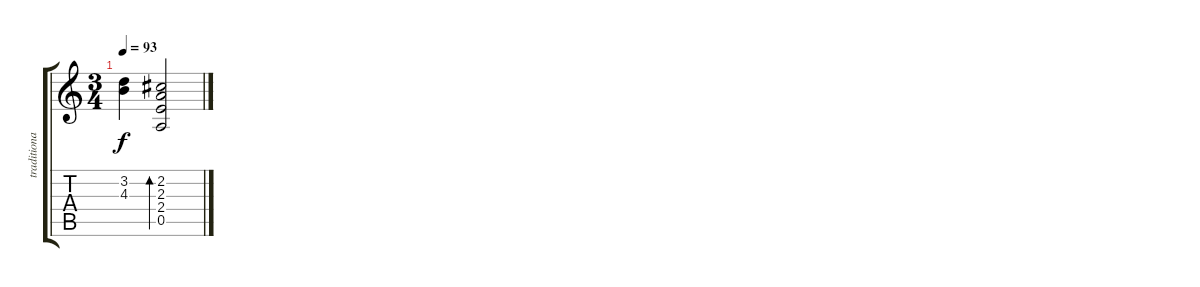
\track ("traditional hymn" "traditiona") {instrument acousticguitarnylon}
\staff {score tabs}
\tuning (E4 B3 G3 D3 A2 E2) {hide}
\ts (3 4)
\tempo 93
\clef g2
\ks c
(3.2 4.3).4{dy f} (2.2 2.3 2.4 0.5).2{bd 120}
